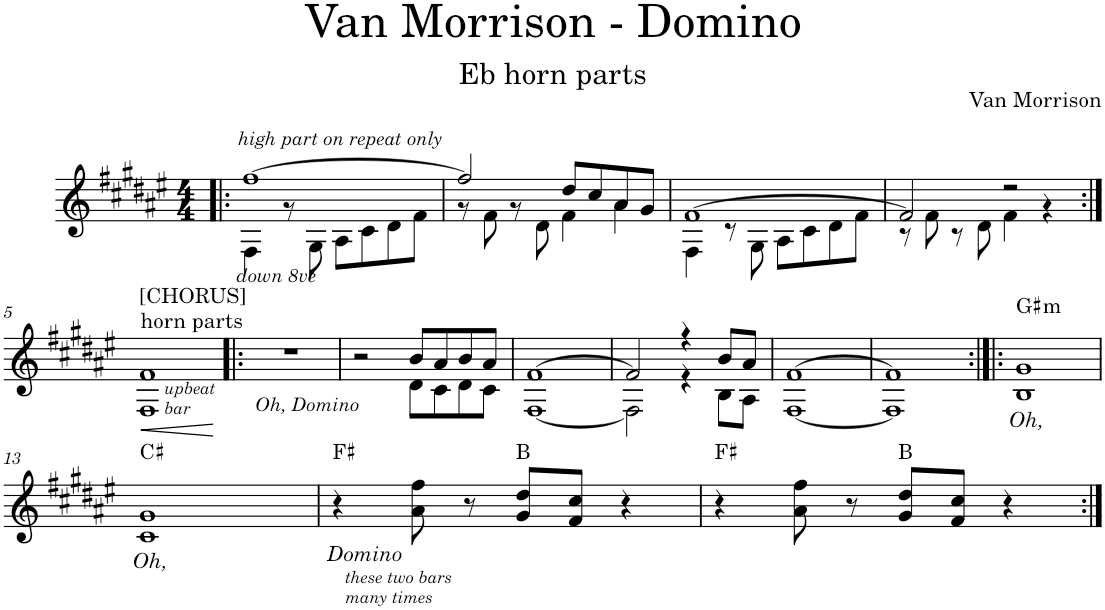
**kern	**text	**dynam	**harte
*part1	*part1	*part1	*part1
*staff1	*staff1	*staff1	*
*I"Piano	*	*	*
*I'Pno.	*	*	*
*clefG2	*	*	*
*k[f#c#g#d#a#e#]	*	*	*
*M4/4	*	*	*
=1!|:	=1!|:	=1!|:	=1!|:
*^	*	*	*
!LO:TX:a:i:t=high part on repeat only	!	!	!	!
!LO:TX:b:i:t=down 8ve	!	!	!	!
[1ff#	4F#\	.	.	.
.	8r	.	.	.
.	8G#\	.	.	.
.	8A#\L	.	.	.
.	8c#\	.	.	.
.	8d#\	.	.	.
.	8f#\J	.	.	.
=2	=2	=2	=2	=2
2ff#/]	8r	.	.	.
.	8f#\	.	.	.
.	8r	.	.	.
.	8d#\	.	.	.
8dd#/L	4f#\	.	.	.
8cc#/	.	.	.	.
8a#/	4a#\	.	.	.
8g#/J	.	.	.	.
=3	=3	=3	=3	=3
[1f#	4F#\	.	.	.
.	8r	.	.	.
.	8G#\	.	.	.
.	8A#\L	.	.	.
.	8c#\	.	.	.
.	8d#\	.	.	.
.	8f#\J	.	.	.
=4	=4	=4	=4	=4
2f#/]	8r	.	.	.
.	8f#\	.	.	.
.	8r	.	.	.
.	8d#\	.	.	.
2r	4f#\	.	.	.
.	4r	.	.	.
!!LO:LB:g=z	!!
=5:|!	=5:|!	=5:|!	=5:|!	=5:|!
!LO:TX:a:t=[CHORUS]	!	!	!	!
!LO:TX:a:t=horn parts	!	!	!	!
!LO:TX:b:i:t=upbeat	!	!	!	!
!LO:TX:b:t=bar	!	!	!	!
!	!	!	!LO:HP:b	!
*v	*v	*	*	*
1F# 1f#	.	<	.
.	.	[	.
=6!|:	=6!|:	=6!|:	=6!|:
!LO:TX:b:i:t=Oh, Domino	!	!	!
1r	.	.	.
=7	=7	=7	=7
*^	*	*	*
2r	2ryy	.	.	.
8b/L	8d#\L	.	.	.
8a#/	8c#\	.	.	.
8b/	8d#\	.	.	.
8a#/J	8c#\J	.	.	.
=8	=8	=8	=8	=8
[1f#	[1F#	.	.	.
=9	=9	=9	=9	=9
2f#/]	2F#\]	.	.	.
4r	4r	.	.	.
8b/L	8B\L	.	.	.
8a#/J	8A#\J	.	.	.
=10	=10	=10	=10	=10
[1f#	[1F#	.	.	.
=11	=11	=11	=11	=11
1f#]	1F#]	.	.	.
=12:|!|:	=12:|!|:	=12:|!|:	=12:|!|:	=12:|!|:
!	!	!LO:LY:b	!	!LO:H:kt=m
*v	*v	*	*	*
1B 1g#	Oh,	.	G#:min
!!LO:LB:g=z
=13	=13	=13	=13
!	!LO:LY:b	!	!
1c# 1g#	Oh,	.	C#:maj
=14	=14	=14	=14
!LO:TX:b:i:t=Domino	!	!	!
!LO:TX:b:i:t=these two bars	!	!	!
!LO:TX:b:t=many times	!	!	!
4r	.	.	F#:maj
8a#\ 8ff#\	.	.	.
8r	.	.	.
8g#/ 8dd#/L	.	.	B:maj
8f#/ 8cc#/J	.	.	.
4r	.	.	.
=15	=15	=15	=15
4r	.	.	F#:maj
8a#\ 8ff#\	.	.	.
8r	.	.	.
8g#/ 8dd#/L	.	.	B:maj
8f#/ 8cc#/J	.	.	.
4r	.	.	.
=:|!	=:|!	=:|!	=:|!
*-	*-	*-	*-
